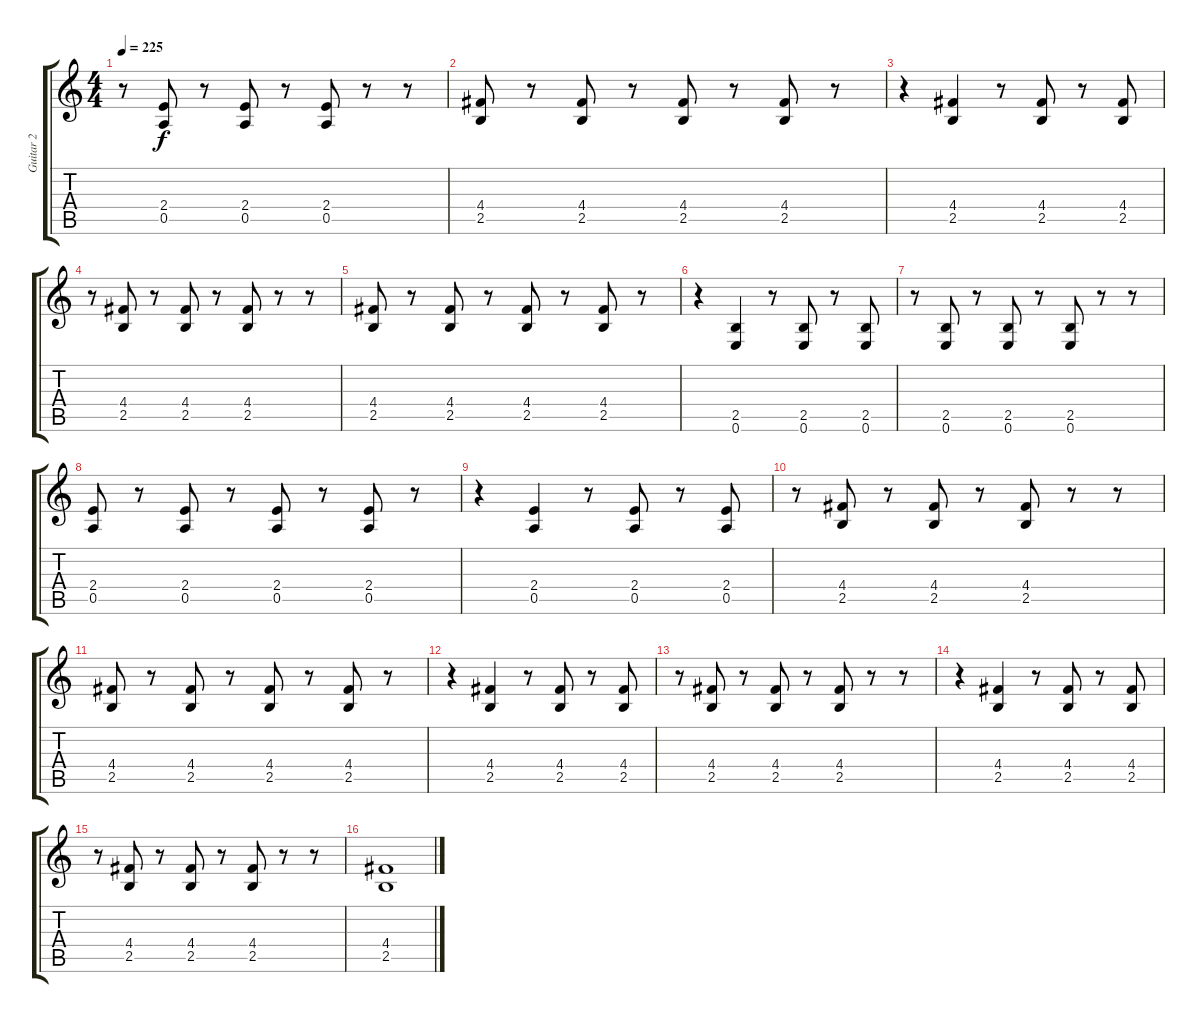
\track ("Guitar 2" "Guitar 2") {instrument distortionguitar}
\staff {score tabs}
\tuning (E4 B3 G3 D3 A2 E2) {hide}
\ts (4 4)
\tempo 225
\clef g2
\ks c
r.8{dy f} (2.4 0.5).8 r.8 (2.4 0.5).8 r.8 (2.4 0.5).8 r.8 r.8 |
(4.4 2.5).8 r.8 (4.4 2.5).8 r.8 (4.4 2.5).8 r.8 (4.4 2.5).8 r.8 |
r.4 (4.4 2.5).4 r.8 (4.4 2.5).8 r.8 (4.4 2.5).8 |
r.8 (4.4 2.5).8 r.8 (4.4 2.5).8 r.8 (4.4 2.5).8 r.8 r.8 |
(4.4 2.5).8 r.8 (4.4 2.5).8 r.8 (4.4 2.5).8 r.8 (4.4 2.5).8 r.8 |
r.4 (2.5 0.6).4 r.8 (2.5 0.6).8 r.8 (2.5 0.6).8 |
r.8 (2.5 0.6).8 r.8 (2.5 0.6).8 r.8 (2.5 0.6).8 r.8 r.8 |
(2.4 0.5).8 r.8 (2.4 0.5).8 r.8 (2.4 0.5).8 r.8 (2.4 0.5).8 r.8 |
r.4 (2.4 0.5).4 r.8 (2.4 0.5).8 r.8 (2.4 0.5).8 |
r.8 (4.4 2.5).8 r.8 (4.4 2.5).8 r.8 (4.4 2.5).8 r.8 r.8 |
(4.4 2.5).8 r.8 (4.4 2.5).8 r.8 (4.4 2.5).8 r.8 (4.4 2.5).8 r.8 |
r.4 (4.4 2.5).4 r.8 (4.4 2.5).8 r.8 (4.4 2.5).8 |
r.8 (4.4 2.5).8 r.8 (4.4 2.5).8 r.8 (4.4 2.5).8 r.8 r.8 |
r.4 (4.4 2.5).4 r.8 (4.4 2.5).8 r.8 (4.4 2.5).8 |
r.8 (4.4 2.5).8 r.8 (4.4 2.5).8 r.8 (4.4 2.5).8 r.8 r.8 |
(4.4 2.5).1
